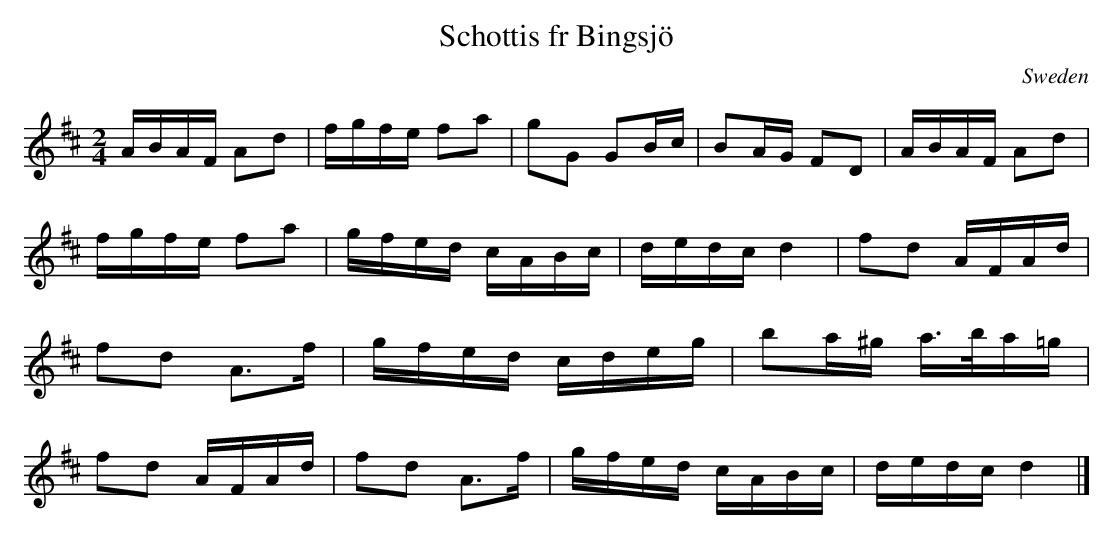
X:1
T:Schottis fr Bingsj\"o
O:Sweden
M:2/4
K:D
ABAF A2d2| fgfe f2a2| g2G2 G2Bc| B2AG F2D2|\
ABAF A2d2| fgfe f2a2| gfed cABc| dedc d4|\
f2d2 AFAd | f2d2 A3f| gfed cdeg| b2a^g a>ba=g|\
f2d2 AFAd| f2d2 A3f| gfed cABc| dedc d4|]
